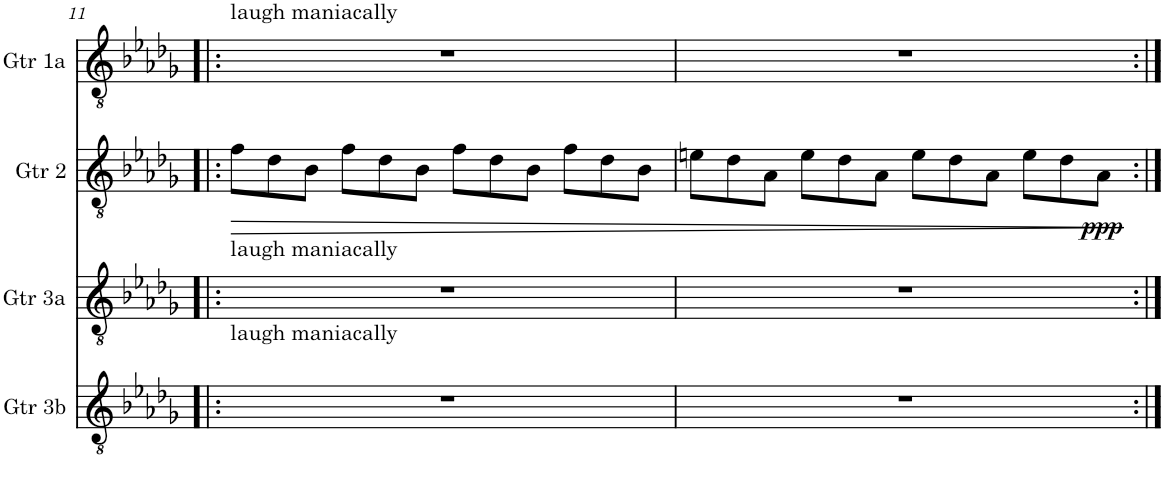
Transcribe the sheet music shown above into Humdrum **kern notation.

**kern	**kern	**kern	**dynam	**kern
*part4	*part3	*part2	*part2	*part1
*staff4	*staff3	*staff2	*staff2	*staff1
*I"Guitar 3b	*I"Guitar 3a	*I"Guitar 2	*	*I"Guitar 1a
*I'Gtr 3b	*I'Gtr 3a	*I'Gtr 2	*	*I'Gtr 1a
!!LO:PB:g=z
*clefGv2	*clefGv2	*clefGv2	*	*clefGv2
*k[b-e-a-d-g-]	*k[b-e-a-d-g-]	*k[b-e-a-d-g-]	*	*k[b-e-a-d-g-]
*M12/8	*M12/8	*M12/8	*	*M12/8
=11!|:	=11!|:	=11!|:	=11!|:	=11!|:
!	!	!	!	!LO:TX:a:t=laugh maniacally
!	!LO:TX:a:t=laugh maniacally	!	!	!
!LO:TX:a:t=laugh maniacally	!	!	!	!
!	!	!	!LO:HP:b	!
1.r	1.r	8f\L	>	1.r
.	.	8d-\	.	.
.	.	8B-\J	.	.
.	.	8f\L	.	.
.	.	8d-\	.	.
.	.	8B-\J	.	.
.	.	8f\L	.	.
.	.	8d-\	.	.
.	.	8B-\J	.	.
.	.	8f\L	.	.
.	.	8d-\	.	.
.	.	8B-\J	.	.
=12	=12	=12	=12	=12
1.r	1.r	8en\L	.	1.r
.	.	8d-\	.	.
.	.	8A-\J	.	.
.	.	8e\L	.	.
.	.	8d-\	.	.
.	.	8A-\J	.	.
.	.	8e\L	.	.
.	.	8d-\	.	.
.	.	8A-\J	.	.
.	.	8e\L	.	.
.	.	8d-\	.	.
!	!	!	!LO:DY:b	!
.	.	8A-\J	ppp	.
.	.	.	]	.
=:|!	=:|!	=:|!	=:|!	=:|!
*-	*-	*-	*-	*-
